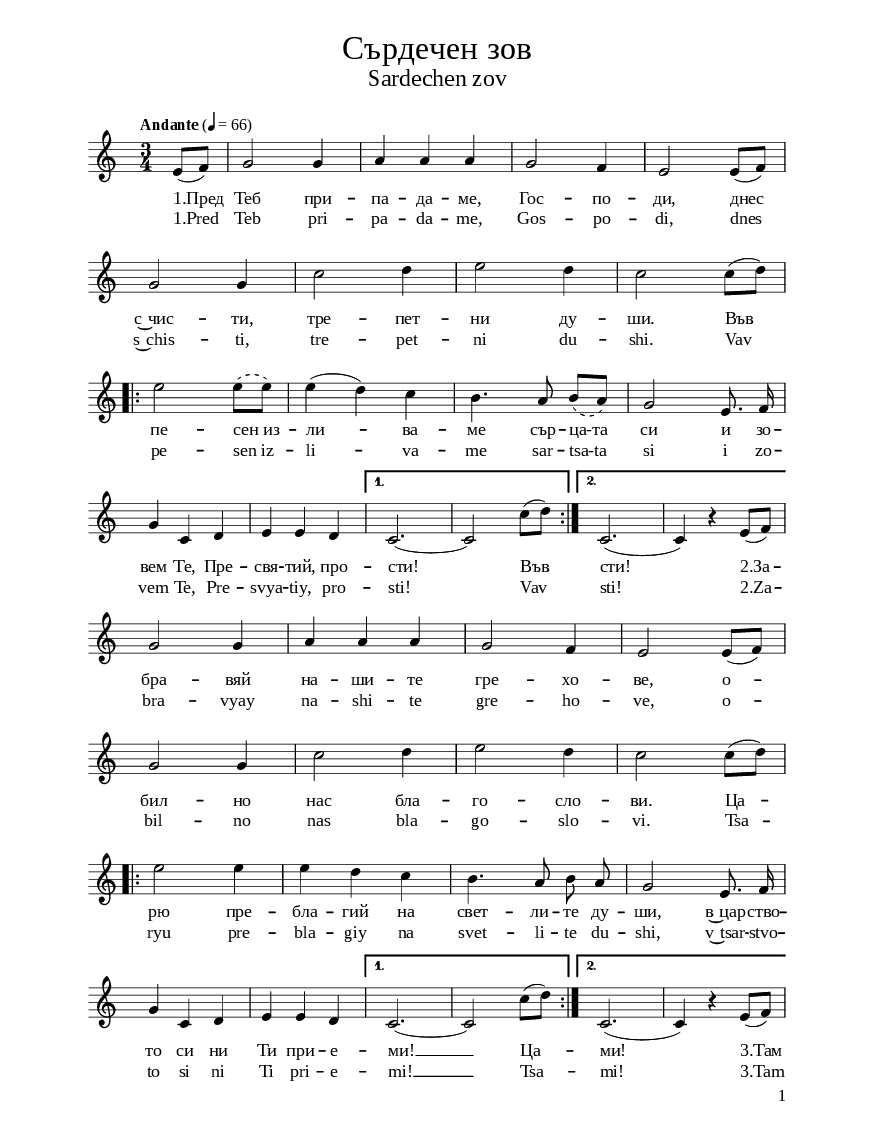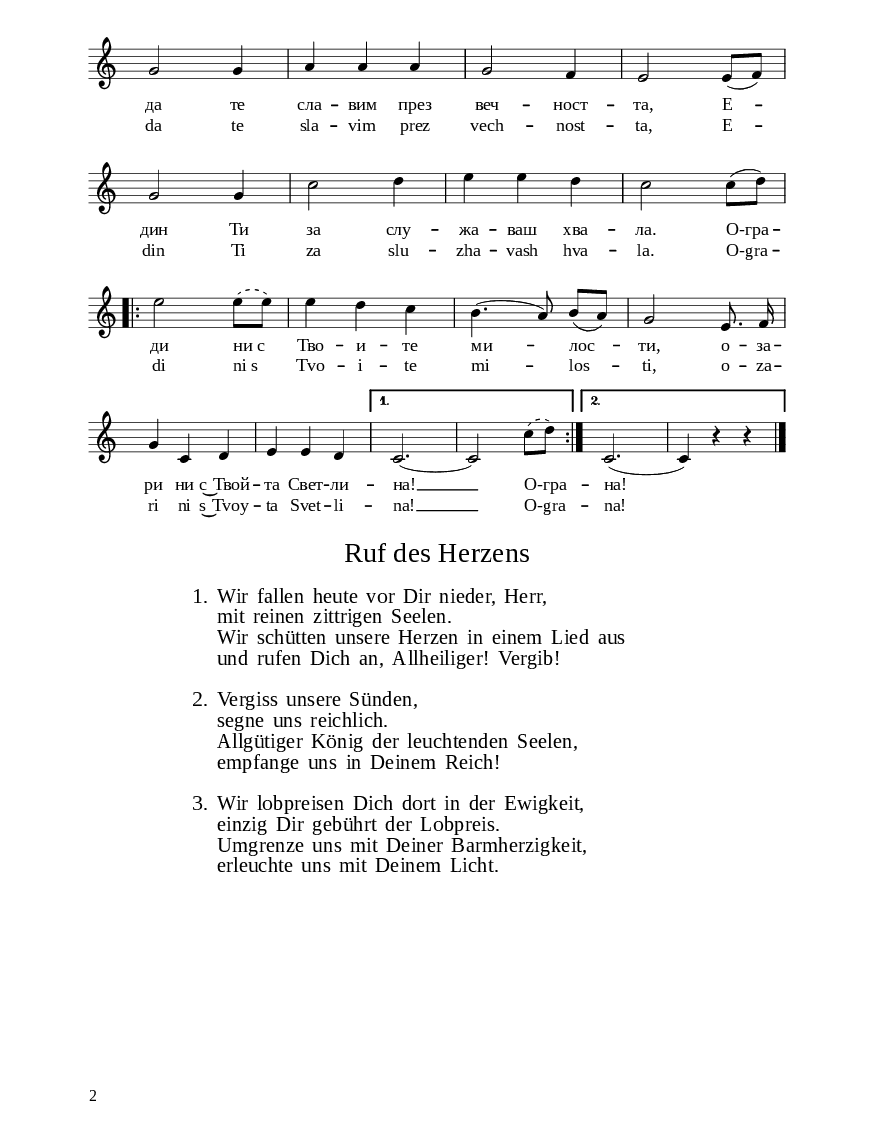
\version "2.24.0"

% include paper part and global functions
\include "include/globals.ily"

\bookpart {
  \include "include/bookpart-paper.ily"
  \score {
    \include "include/score-layout.ily"

    \new Voice \absolute {
      \clef treble
      \key c \major
      \time 3/4
      \tempoFunc "Andante" 4 "66"
      \autoBeamOff
          \partial 4
      e'8 ([f'8]) |  g'2 g'4 |  a'4 a' a' | g'2 f'4 | e'2 e'8 ([ f' ]) | \break

      g'2 g'4 | c''2 d''4 | e''2 d''4 | c''2 c''8 ( [d''8]) | \break

      \repeat volta 2 {
        e''2 \slurDashed e''8 ([e'']) |\slurSolid e''4 ( d'' ) c'' | b'4. a'8  \slurDashed b' ([a']) | g'2 e'8. f'16 | \break
        g'4 c' d' | e' e' d' |
      }
      \alternative {
        { c'2. ~| c'2  \slurSolid c''8 ( [ d'' ] ) |  }

        { c'2.  ( | c'4 ) r4 e'8 ([f'8 ])| \break }
      }

      g'2 g'4 |  a'4 a' a' | g'2 f'4 | e'2 e'8 ([ f' ]) | \break

      g'2 g'4 | c''2 d''4 | e''2 d''4 | c''2 c''8 ( [d''8]) | \break

      \repeat volta 2 {
        e''2 e''4 | e''4 d'' c'' | b'4. a'8  b' a' | g'2 e'8. f'16 | \break
        g'4 c' d' | e' e' d' |
      }

      \alternative {
        { c'2. ~| c'2  c''8 ( [ d'' ] ) |  }
        { c'2. ( | c'4 ) r4 e'8 ([f'8 ])| \break }
      }

      g'2 g'4 |  a'4 a' a' | g'2 f'4 | e'2 e'8 ([ f' ]) | \break

      g'2 g'4 | c''2 d''4 | e''4 e''4 d''4 | c''2 c''8 ([d''8]) | \break

      \repeat volta 2 {
        e''2 \slurDashed e''8   ( [ e''] ) | e''4  d'' c'' | \slurSolid b'4. (a'8)  b' ([a']) | g'2 e'8. f'16 | \break
        g'4 c' d' | e' e' d' |
      }
      \alternative {
        { c'2. ~| c'2 \slurDashed c''8 ( [ d'' ] )   |   }
        {\slurSolid  c'2. ( | c'4 ) r4 r4 \bar "|."  | \break }
      }

    }

      \addlyrics {
      "1.Пред" Теб при -- па -- да -- ме, Гос -- по -- ди, днес
      с~чис -- ти, тре -- пет -- ни  ду -- ши. Във
      пе -- сен_из -- ли --  ва -- ме  сър -- ца-та си и зо --
      вем Те, Пре -- свя -- тий, про -- сти! Във сти!

      "2.За" -- бра -- вяй на -- ши -- те гре -- хо -- ве, о --
      бил -- но нас бла -- го -- сло -- ви. Ца --
      рю пре -- бла -- гий на свет -- ли -- те ду -- ши, в~цар -- ство --
      то си ни Ти при -- е -- ми! __ Ца -- ми!

      "3.Там" да те сла -- вим през веч -- ност -- та, E --
      дин Ти за слу -- жа -- ваш хва -- ла. О-гра --
      ди ни_с Тво -- и -- те ми -- лос -- ти, о -- за --
      ри ни с~Твой -- та Свет -- ли -- на! __ О-гра -- на!
    }
    \addlyrics {
      "1.Pred" Teb pri -- pa -- da -- me, Gos -- po -- di, dnes
      s~chis -- ti, tre -- pet -- ni  du -- shi. Vav
      pe -- sen_iz -- li --  va -- me  sar -- tsa-ta si i zo --
      vem Te, Pre -- svya -- tiy, pro -- sti! Vav sti!

      "2.Za" -- bra -- vyay na -- shi -- te gre -- ho -- ve, o --
      bil -- no nas bla -- go -- slo -- vi. Tsa --
      ryu pre -- bla -- giy na svet -- li -- te du -- shi,  v~tsar -- stvo --
      to si ni Ti pri -- e -- mi! __ Tsa -- mi!

      "3.Tam" da te sla -- vim prez vech -- nost -- ta, E --
      din Ti za slu -- zha -- vash hva -- la. O-gra --
      di ni_s Tvo -- i -- te mi -- los -- ti, o -- za --
      ri ni s~Tvoy -- ta Svet -- li -- na! __ O-gra -- na!
    }

    \header {
      title = \titleFunc "Сърдечен зов" "Sardechen zov"
    }

    \midi{}

  } % score

  % include foreign translation(s) of the song
  \version "2.24.0"

\markup \fill-line { \fontsize #deTitleFontSize "Ruf des Herzens" }
\markup \null
\markup \null
\markup \fontsize #deCoupletFontSize {
  \hspace #10
  \override #`(baseline-skip . ,deCoupletBaselineSkip)

  \column {

    \line { 1. Wir fallen heute vor Dir nieder, Herr, }

    \line { "   "mit reinen zittrigen Seelen.}

    \line { "   "Wir schütten unsere Herzen in einem Lied aus }

    \line { "   "und rufen Dich an, Allheiliger! Vergib!}
    \line { "   " }
      

    \line { 2. Vergiss unsere Sünden, }

    \line { "   "segne uns reichlich.}

    \line { "   "Allgütiger König der leuchtenden Seelen,}

    \line { "   "empfange uns in Deinem Reich!}
    \line { "   " }
 

    \line { 3. Wir lobpreisen Dich dort in der Ewigkeit,}

    \line { "   "einzig Dir gebührt der Lobpreis.}

    \line { "   "Umgrenze uns mit Deiner Barmherzigkeit,}

    \line { "   "erleuchte uns mit Deinem Licht.}
  }
}


} % bookpart
